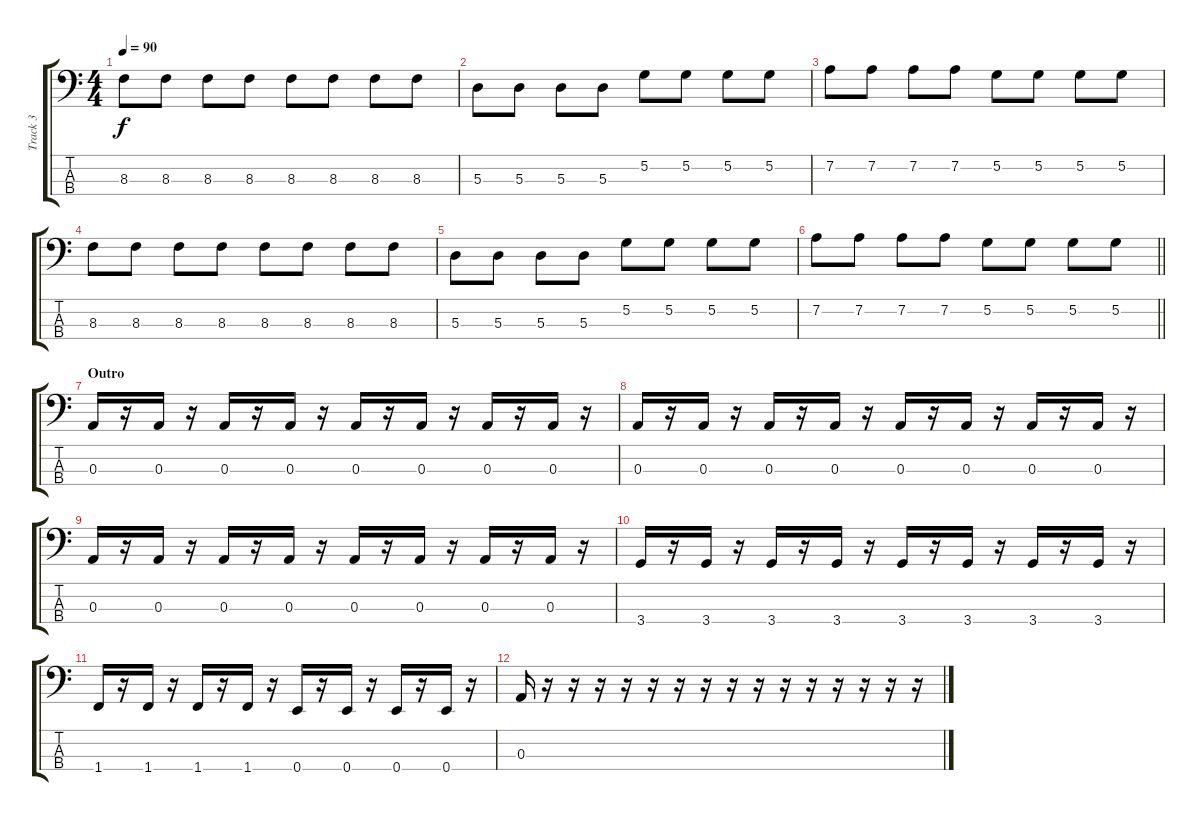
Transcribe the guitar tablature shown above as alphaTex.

\track ("Track 3" "Track 3") {instrument electricbassfinger}
\staff {score tabs}
\tuning (G2 D2 A1 E1) {hide}
\ts (4 4)
\tempo 90
\clef f4
\ks c
8.3.8{dy f} 8.3.8 8.3.8 8.3.8 8.3.8 8.3.8 8.3.8 8.3.8 |
5.3.8 5.3.8 5.3.8 5.3.8 5.2.8 5.2.8 5.2.8 5.2.8 |
7.2.8 7.2.8 7.2.8 7.2.8 5.2.8 5.2.8 5.2.8 5.2.8 |
8.3.8 8.3.8 8.3.8 8.3.8 8.3.8 8.3.8 8.3.8 8.3.8 |
5.3.8 5.3.8 5.3.8 5.3.8 5.2.8 5.2.8 5.2.8 5.2.8 |
\barLineRight lightlight
7.2.8 7.2.8 7.2.8 7.2.8 5.2.8 5.2.8 5.2.8 5.2.8 |
\section ("" "Outro")
0.3.16 r.16 0.3.16 r.16 0.3.16 r.16 0.3.16 r.16 0.3.16 r.16 0.3.16 r.16 0.3.16 r.16 0.3.16 r.16 |
0.3.16 r.16 0.3.16 r.16 0.3.16 r.16 0.3.16 r.16 0.3.16 r.16 0.3.16 r.16 0.3.16 r.16 0.3.16 r.16 |
0.3.16 r.16 0.3.16 r.16 0.3.16 r.16 0.3.16 r.16 0.3.16 r.16 0.3.16 r.16 0.3.16 r.16 0.3.16 r.16 |
3.4.16 r.16 3.4.16 r.16 3.4.16 r.16 3.4.16 r.16 3.4.16 r.16 3.4.16 r.16 3.4.16 r.16 3.4.16 r.16 |
1.4.16 r.16 1.4.16 r.16 1.4.16 r.16 1.4.16 r.16 0.4.16 r.16 0.4.16 r.16 0.4.16 r.16 0.4.16 r.16 |
0.3.16 r.16 r.16 r.16 r.16 r.16 r.16 r.16 r.16 r.16 r.16 r.16 r.16 r.16 r.16 r.16
